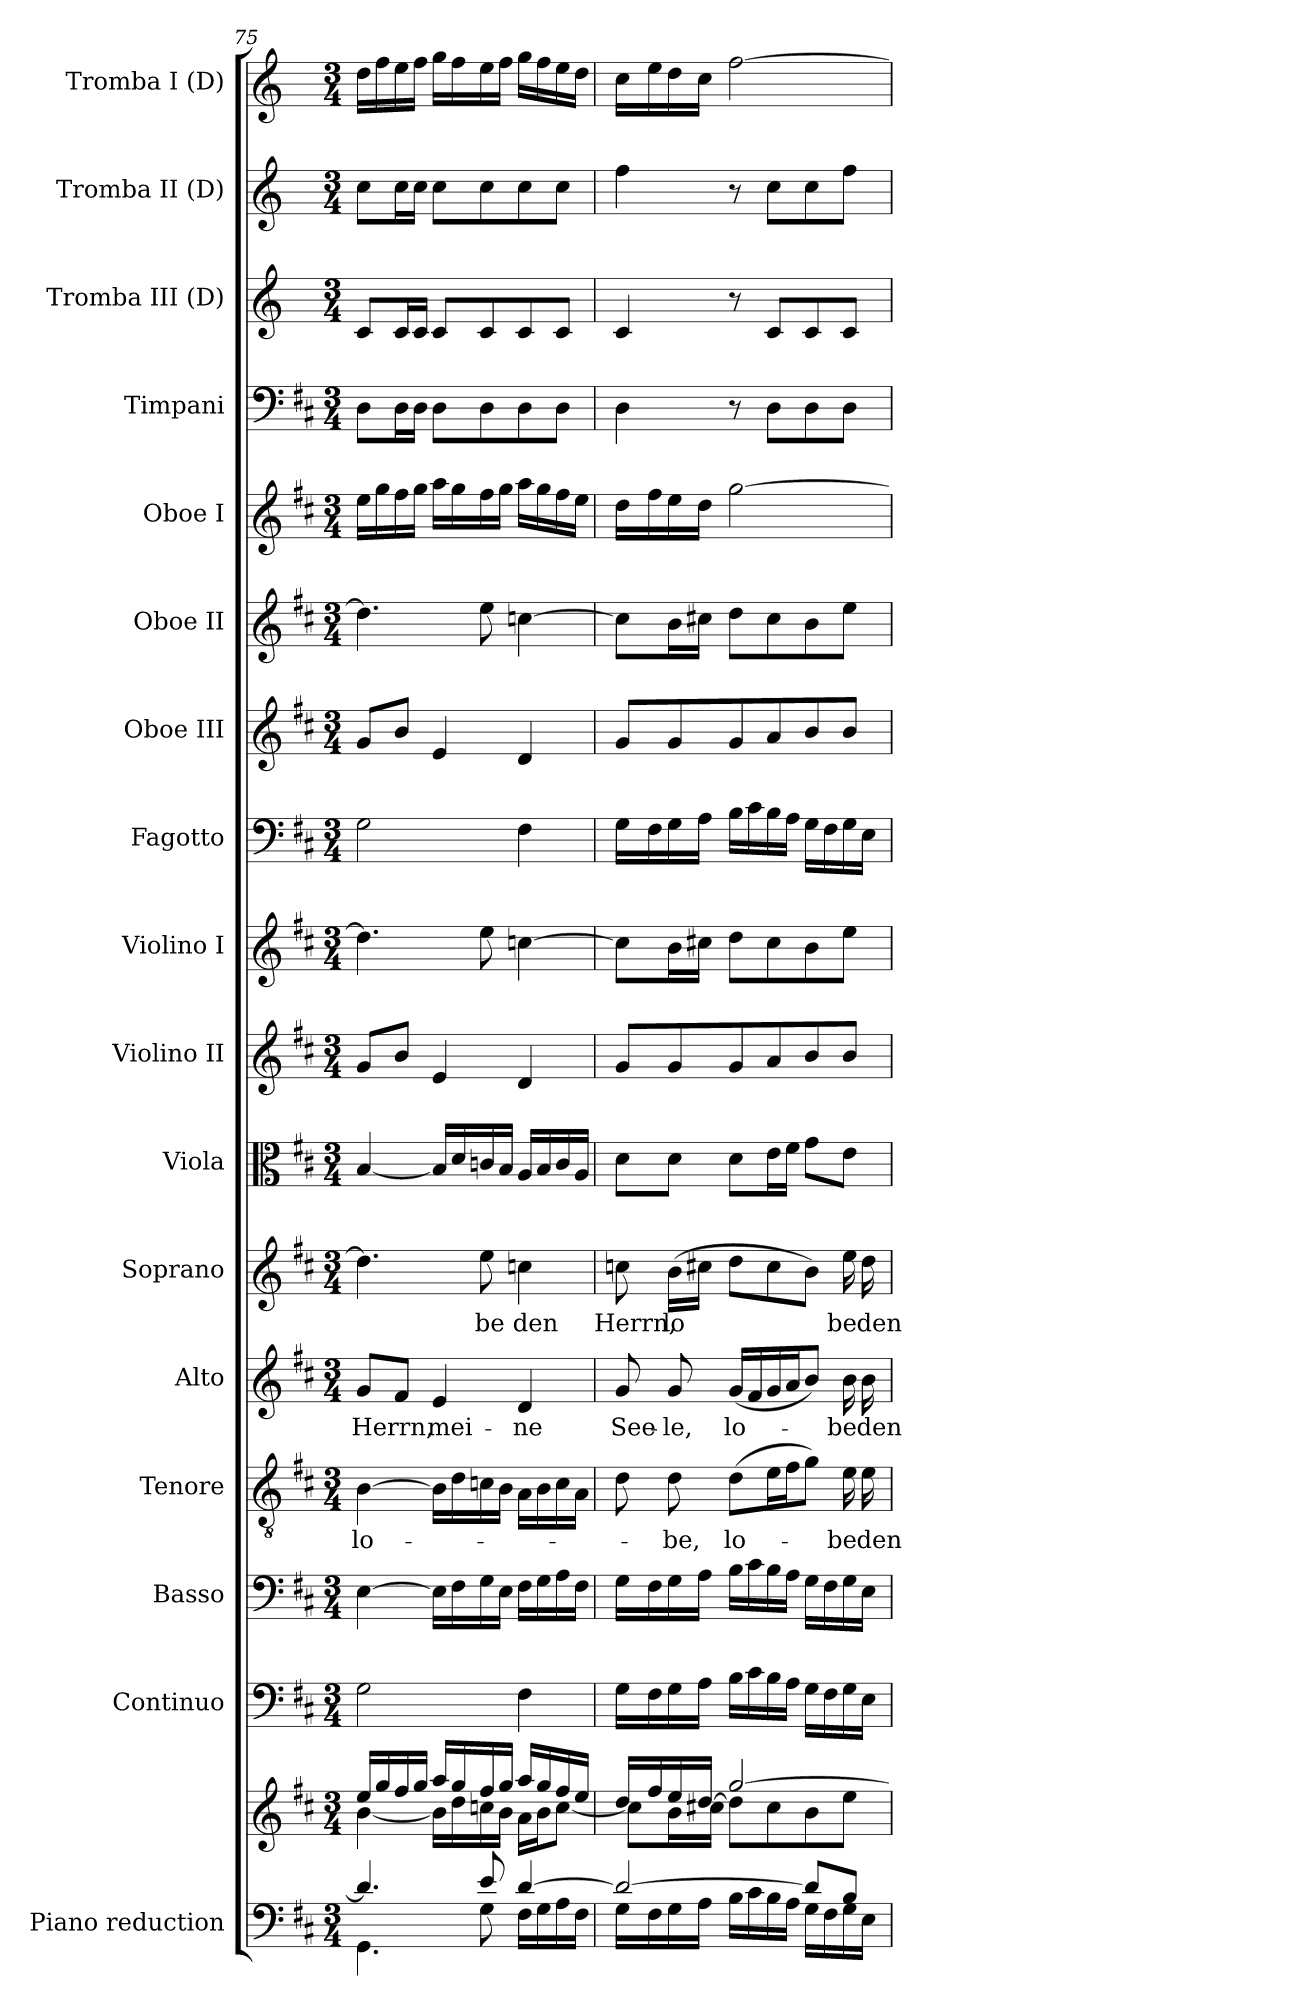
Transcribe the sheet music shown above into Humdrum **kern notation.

**kern	**kern	**kern	**kern	**kern	**text	**kern	**text	**kern	**text	**kern	**kern	**kern	**kern	**kern	**kern	**kern	**kern	**kern	**kern	**kern
*part17	*part17	*part16	*part15	*part14	*part14	*part13	*part13	*part12	*part12	*part11	*part10	*part9	*part8	*part7	*part6	*part5	*part4	*part3	*part2	*part1
*staff18	*staff17	*staff16	*staff15	*staff14	*staff14	*staff13	*staff13	*staff12	*staff12	*staff11	*staff10	*staff9	*staff8	*staff7	*staff6	*staff5	*staff4	*staff3	*staff2	*staff1
*I"Piano reduction	*	*I"Continuo	*I"Basso	*I"Tenore	*	*I"Alto	*	*I"Soprano	*	*I"Viola	*I"Violino II	*I"Violino I	*I"Fagotto	*I"Oboe III	*I"Oboe II	*I"Oboe I	*I"Timpani	*I"Tromba III (D)	*I"Tromba II (D)	*I"Tromba I (D)
*I'Pno	*	*	*	*	*	*	*	*	*	*	*	*	*	*I'Ob	*I'Ob	*I'Ob	*I'Timp	*	*	*
*clefF4	*clefG2	*clefF4	*clefF4	*clefGv2	*	*clefG2	*	*clefG2	*	*clefC3	*clefG2	*clefG2	*clefF4	*clefG2	*clefG2	*clefG2	*clefF4	*clefG2	*clefG2	*clefG2
*	*	*	*	*	*	*	*	*	*	*	*	*	*	*	*	*	*	*ITrd-1c-2	*ITrd-1c-2	*ITrd-1c-2
*k[f#c#]	*k[f#c#]	*k[f#c#]	*k[f#c#]	*k[f#c#]	*	*k[f#c#]	*	*k[f#c#]	*	*k[f#c#]	*k[f#c#]	*k[f#c#]	*k[f#c#]	*k[f#c#]	*k[f#c#]	*k[f#c#]	*k[f#c#]	*k[f#c#]	*k[f#c#]	*k[f#c#]
*M3/4	*M3/4	*M3/4	*M3/4	*M3/4	*	*M3/4	*	*M3/4	*	*M3/4	*M3/4	*M3/4	*M3/4	*M3/4	*M3/4	*M3/4	*M3/4	*M3/4	*M3/4	*M3/4
=75	=75	=75	=75	=75	=75	=75	=75	=75	=75	=75	=75	=75	=75	=75	=75	=75	=75	=75	=75	=75
*^	*^	*	*	*	*	*	*	*	*	*	*	*	*	*	*	*	*	*	*	*
!	!	!	!	!	!	!	!LO:LY:b	!	!LO:LY:b	!	!	!	!	!	!	!	!	!	!	!	!	!
4.d/]	4.GG\	16ee/LL	[4b\	2G\	[4E\	[4B\	lo-	8g/L	Herrn,	4.dd\]	.	[4B/	8g/L	4.dd\]	2G\	8g/L	4.dd\]	16ee\LL	8D\L	8d/L	8dd\L	16ee\LL
.	.	16gg/	.	.	.	.	.	.	.	.	.	.	.	.	.	.	.	16gg\	.	.	.	16gg\
.	.	16ff#/	.	.	.	.	.	8f#/J	.	.	.	.	8b/J	.	.	8b/J	.	16ff#\	16D\L	16d/L	16dd\L	16ff#\
.	.	16gg/JJ	.	.	.	.	.	.	.	.	.	.	.	.	.	.	.	16gg\JJ	16D\JJ	16d/JJ	16dd\JJ	16gg\JJ
!	!	!	!	!	!	!	!	!	!LO:LY:b	!	!	!	!	!	!	!	!	!	!	!	!	!
.	.	16aa/LL	16b\LL]	.	16E\LL]	16B\LL]	.	4e/	mei-	.	.	16B/LL]	4e/	.	.	4e/	.	16aa\LL	8D\L	8d/L	8dd\L	16aa\LL
.	.	16gg/	16dd\	.	16F#\	16d\	.	.	.	.	.	16d/	.	.	.	.	.	16gg\	.	.	.	16gg\
!	!	!	!	!	!	!	!	!	!	!	!LO:LY:b	!	!	!	!	!	!	!	!	!	!	!
8e/	8G\	16ff#/	16ccn\	.	16G\	16cn\	.	.	.	8ee\	be	16cn/	.	8ee\	.	.	8ee\	16ff#\	8D\	8d/	8dd\	16ff#\
.	.	16gg/JJ	16b\JJ	.	16E\JJ	16B\JJ	.	.	.	.	.	16B/JJ	.	.	.	.	.	16gg\JJ	.	.	.	16gg\JJ
!	!	!	!	!	!	!	!	!	!LO:LY:b	!	!LO:LY:b	!	!	!	!	!	!	!	!	!	!	!
[4d/	16F#\LL	16aa/LL	16a\LL	4F#\	16F#\LL	16A\LL	.	4d/	ne	4ccn\	den	16A/LL	4d/	[4ccn\	4F#\	4d/	[4ccn\	16aa\LL	8D\	8d/	8dd\	16aa\LL
.	16G\	16gg/	16b\J	.	16G\	16B\	.	.	.	.	.	16B/	.	.	.	.	.	16gg\	.	.	.	16gg\
.	16A\	16ff#/	[8cc\J	.	16A\	16c\	.	.	.	.	.	16c/	.	.	.	.	.	16ff#\	8D\J	8d/J	8dd\J	16ff#\
.	16F#\JJ	16ee/JJ	.	.	16F#\JJ	16A\JJ	.	.	.	.	.	16A/JJ	.	.	.	.	.	16ee\JJ	.	.	.	16ee\JJ
=76	=76	=76	=76	=76	=76	=76	=76	=76	=76	=76	=76	=76	=76	=76	=76	=76	=76	=76	=76	=76	=76	=76
!	!	!	!	!	!	!	!	!	!LO:LY:b	!	!LO:LY:b	!	!	!	!	!	!	!	!	!	!	!
2d/_	16G\LL	16dd/LL	8cc\L]	16G\LL	16G\LL	8d\	.	8g/	See-	8ccn\	Herrn,	8d\L	8g/L	8cc\L]	16G\LL	8g/L	8cc\L]	16dd\LL	4D\	4d/	4gg\	16dd\LL
.	16F#\	16ff#/	.	16F#\	16F#\	.	.	.	.	.	.	.	.	.	16F#\	.	.	16ff#\	.	.	.	16ff#\
!	!	!	!	!	!	!	!LO:LY:b	!	!LO:LY:b	!	!LO:LY:b	!	!	!	!	!	!	!	!	!	!	!
.	16G\	16ee/	16b\L	16G\	16G\	8d\	be,	8g/	le,	(16b\LL	lo	8d\J	8g/	16b\L	16G\	8g/	16b\L	16ee\	.	.	.	16ee\
.	16A\JJ	[16dd/JJ	16cc#X\JJ	16A\JJ	16A\JJ	.	.	.	.	16cc#X\JJ	.	.	.	16cc#X\JJ	16A\JJ	.	16cc#X\JJ	16dd\JJ	.	.	.	16dd\JJ
!	!	!	!	!	!	!	!LO:LY:b	!	!LO:LY:b	!	!	!	!	!	!	!	!	!	!	!	!	!
.	16B\LL	[2gg/	8dd\L]	16B\LL	16B\LL	(8d\L	lo-	(16g/LL	lo-	8dd\L	.	8d\L	8g/	8dd\L	16B\LL	8g/	8dd\L	[2gg\	8r	8r	8r	[2gg\
.	16c#\	.	.	16c#\	16c#\	.	.	16f#/	.	.	.	.	.	.	16c#\	.	.	.	.	.	.	.
.	16B\	.	8cc#\	16B\	16B\	16e\L	.	16g/	.	8cc#\	.	16e\L	8a/	8cc#\	16B\	8a/	8cc#\	.	8D\L	8d/L	8dd\L	.
.	16A\JJ	.	.	16A\JJ	16A\JJ	16f#\J	.	16a/J	.	.	.	16f#\JJ	.	.	16A\JJ	.	.	.	.	.	.	.
8d/L]	16G\LL	.	8b\	16G\LL	16G\LL	8g\J)	.	8b/J)	.	8b\J)	.	8g\L	8b/	8b\	16G\LL	8b/	8b\	.	8D\	8d/	8dd\	.
.	16F#\	.	.	16F#\	16F#\	.	.	.	.	.	.	.	.	.	16F#\	.	.	.	.	.	.	.
!	!	!	!	!	!	!	!LO:LY:b	!	!LO:LY:b	!	!LO:LY:b	!	!	!	!	!	!	!	!	!	!	!
8B/J	16G\	.	8ee\J	16G\	16G\	16e\	be	16b\	be	16ee\	be	8e\J	8b/J	8ee\J	16G\	8b/J	8ee\J	.	8D\J	8d/J	8gg\J	.
!	!	!	!	!	!	!	!LO:LY:b	!	!LO:LY:b	!	!LO:LY:b	!	!	!	!	!	!	!	!	!	!	!
.	16E\JJ	.	.	16E\JJ	16E\JJ	16e\	den	16b\	den	16dd\	den	.	.	.	16E\JJ	.	.	.	.	.	.	.
*v	*v	*	*	*	*	*	*	*	*	*	*	*	*	*	*	*	*	*	*	*	*	*
*	*v	*v	*	*	*	*	*	*	*	*	*	*	*	*	*	*	*	*	*	*	*
=	=	=	=	=	=	=	=	=	=	=	=	=	=	=	=	=	=	=	=	=
*-	*-	*-	*-	*-	*-	*-	*-	*-	*-	*-	*-	*-	*-	*-	*-	*-	*-	*-	*-	*-
